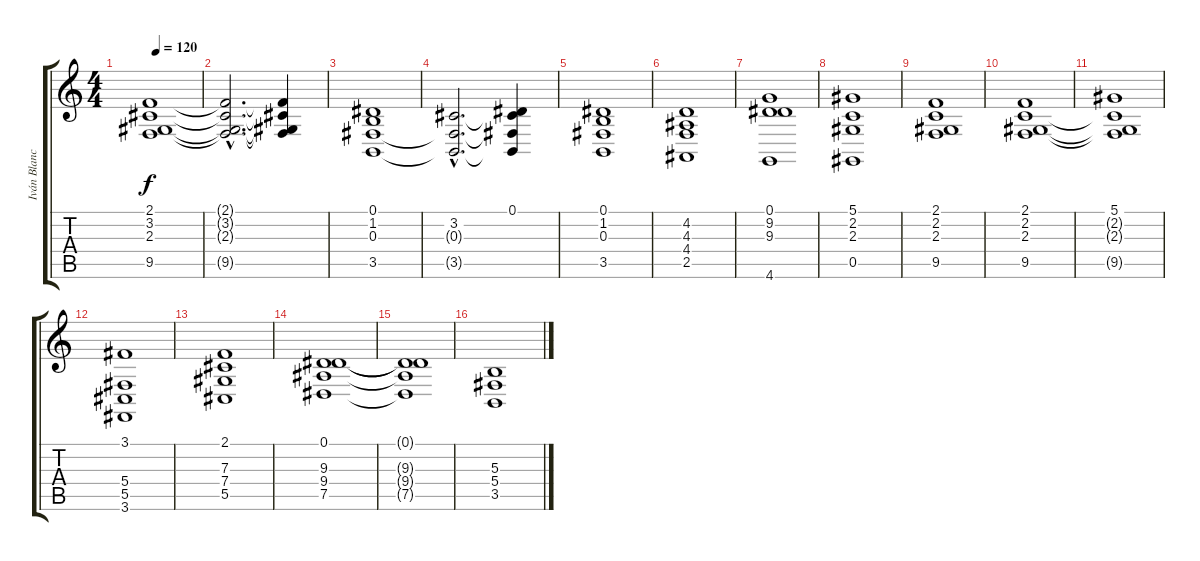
\track ("Iván Blanco (I)" "Iván Blanc") {instrument choiraahs}
\staff {score tabs}
\tuning (Eb4 Bb3 Gb3 Db3 Ab2 Eb2) {hide}
\ts (4 4)
\tempo 120
\clef g2
\ks c
(2.1 3.2 2.3 9.5).1{dy f} |
(2.1{hac t} 3.2{hac t} 2.3{hac t} 9.5{hac t}).2{d} (2.1{t} 3.2{t} 2.3{t} 9.5{t}).4 |
(0.1 1.2 0.3 3.5).1 |
(3.2{hac} 0.3{hac t} 3.5{hac t}).2{d} (0.1 3.2{t} 0.3{t} 3.5{t}).4 |
(0.1 1.2 0.3 3.5).1 |
(4.2 4.3 4.4 2.5).1 |
(0.1 9.2 9.3 4.6).1 |
(5.1 2.2 2.3 0.5).1 |
(2.1 2.2 2.3 9.5).1 |
(2.1 2.2 2.3 9.5).1 |
(5.1 2.2{t} 2.3{t} 9.5{t}).1 |
(3.1 5.4 5.5 3.6).1 |
(2.1 7.3 7.4 5.5).1 |
(0.1 9.3 9.4 7.5).1 |
(0.1{t} 9.3{t} 9.4{t} 7.5{t}).1 |
(5.3 5.4 3.5).1
